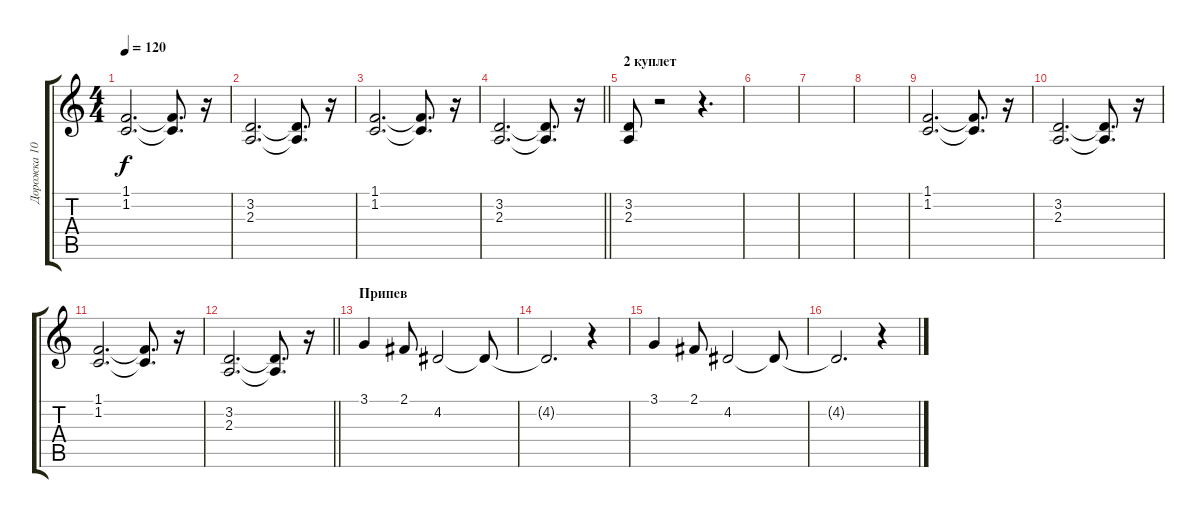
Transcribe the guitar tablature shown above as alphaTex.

\track ("Дорожка 10" "Дорожка 10") {instrument lead2sawtooth}
\staff {score tabs}
\tuning (E4 B3 G3 D3 A2 E2) {hide}
\ts (4 4)
\tempo 120
\clef g2
\ks c
(1.1 1.2).2{d dy f} (1.1{t} 1.2{t}).8{d} r.16 |
(3.2 2.3).2{d} (3.2{t} 2.3{t}).8{d} r.16 |
(1.1 1.2).2{d} (1.1{t} 1.2{t}).8{d} r.16 |
\barLineRight lightlight
(3.2 2.3).2{d} (3.2{t} 2.3{t}).8{d} r.16 |
\section ("" "2 куплет")
(3.2 2.3).8 r.2 r.4{d} |
|
|
|
(1.1 1.2).2{d} (1.1{t} 1.2{t}).8{d} r.16 |
(3.2 2.3).2{d} (3.2{t} 2.3{t}).8{d} r.16 |
(1.1 1.2).2{d} (1.1{t} 1.2{t}).8{d} r.16 |
\barLineRight lightlight
(3.2 2.3).2{d} (3.2{t} 2.3{t}).8{d} r.16 |
\section ("" "Припев")
3.1.4 2.1.8 4.2.2 4.2{t}.8 |
4.2{t}.2{d} r.4 |
3.1.4 2.1.8 4.2.2 4.2{t}.8 |
4.2{t}.2{d} r.4
